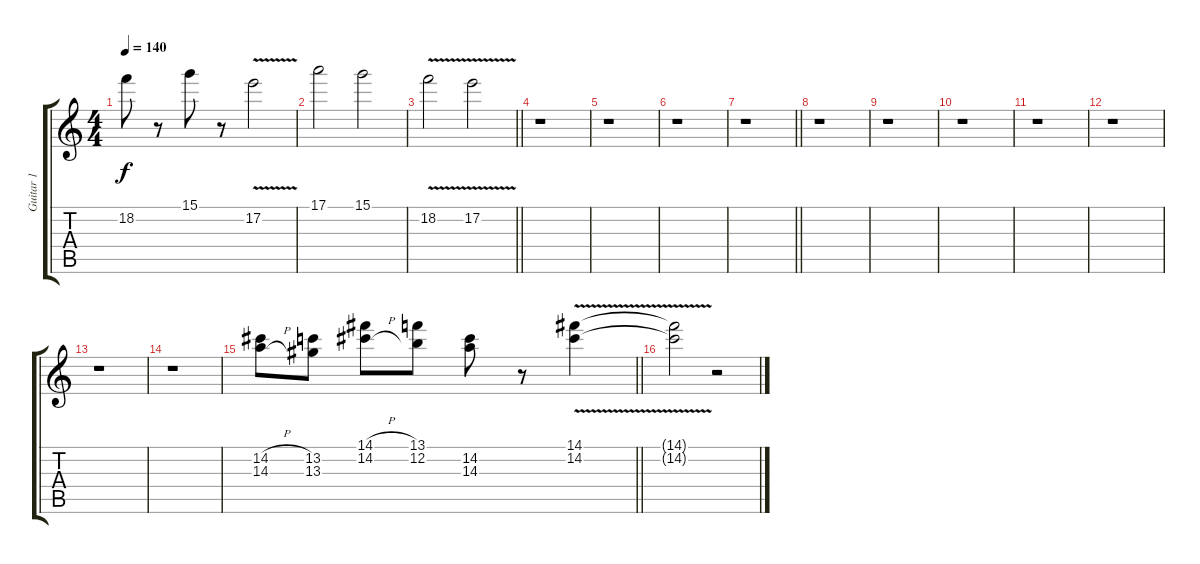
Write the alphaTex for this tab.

\track ("Guitar 1" "Guitar 1") {instrument distortionguitar}
\staff {score tabs}
\tuning (E4 B3 G3 D3 A2 E2) {hide}
\ts (4 4)
\tempo 140
\clef g2
\ks c
18.2.8{dy f} r.8 15.1.8 r.8 17.2{v}.2 |
17.1.2 15.1.2 |
\barLineRight lightlight
18.2{v}.2 17.2{v}.2 |
r.1 |
r.1 |
r.1 |
\barLineRight lightlight
r.1 |
r.1 |
r.1 |
r.1 |
r.1 |
r.1 |
r.1 |
r.1 |
\barLineRight lightlight
(14.2{h} 14.3{h}).8 (13.2 13.3).8 (14.1{h} 14.2{h}).8 (13.1 12.2).8 (14.2 14.3).8 r.8 (14.1{v} 14.2{v}).4 |
(14.1{t} 14.2{t}).2 r.2
